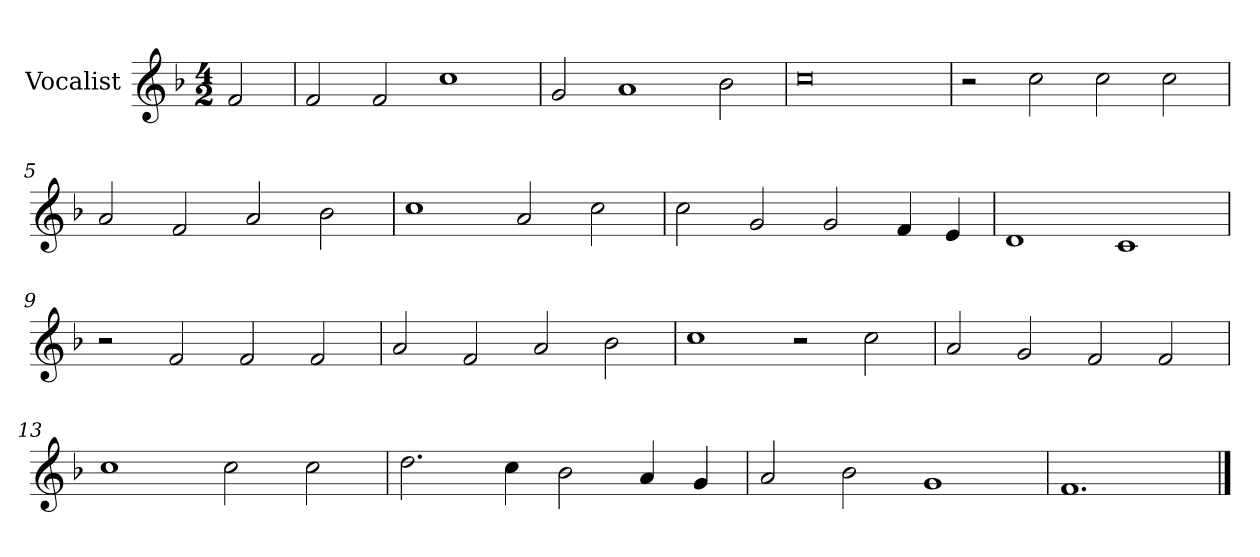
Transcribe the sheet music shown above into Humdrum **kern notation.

**kern
*part1
*staff1
*I"Vocalist
*k[b-]
*F:
*M4/2
=
2f
=1
2f
2f
1cc
=2
2g
1a
2b-
=3
0cc
=4
2r
2cc
2cc
2cc
=5
2a
2f
2a
2b-
=6
1cc
2a
2cc
=7
2cc
2g
2g
4f
4e
=8
1d
1c
=9
2r
2f
2f
2f
=10
2a
2f
2a
2b-
=11
1cc
2r
2cc
=12
2a
2g
2f
2f
=13
1cc
2cc
2cc
=14
2.dd
4cc
2b-
4a
4g
=15
2a
2b-
1g
=16
1.f
==
*-
